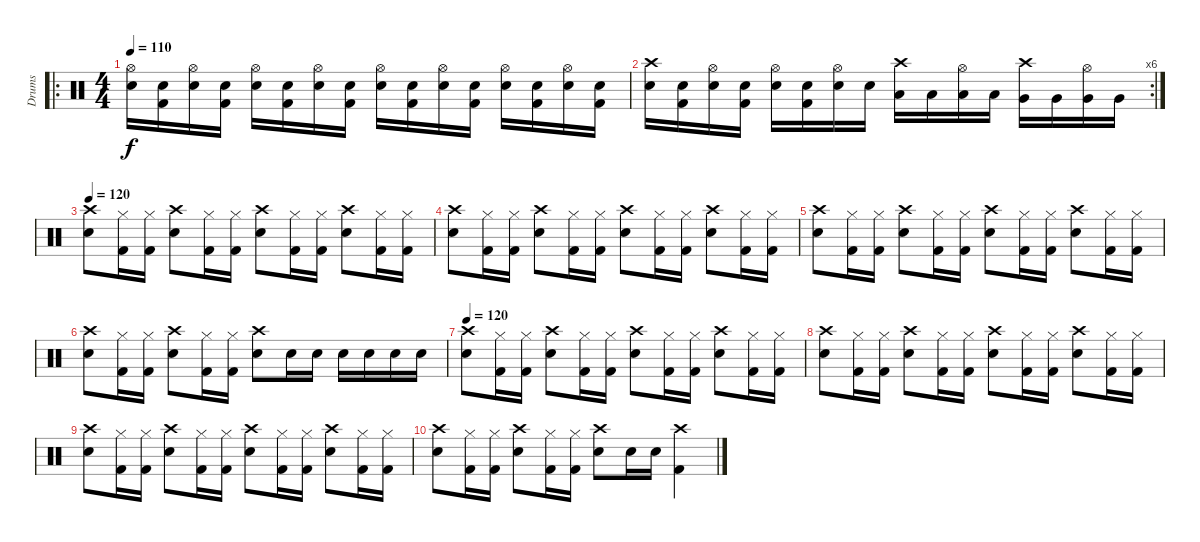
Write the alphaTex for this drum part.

\track ("Drums" "Drums") {instrument percussion}
\staff {score}
\articulation defaults
\ro
\ts (4 4)
\tempo 110
\clef neutral
\ks c
("Hi-Hat (open)" "Snare (hit) 2").16{dy f} ("Kick (hit) 2" "Snare (hit) 2").16 ("Hi-Hat (open)" "Snare (hit) 2").16 ("Kick (hit) 2" "Snare (hit) 2").16 ("Hi-Hat (open)" "Snare (hit) 2").16 ("Kick (hit) 2" "Snare (hit) 2").16 ("Hi-Hat (open)" "Snare (hit) 2").16 ("Kick (hit) 2" "Snare (hit) 2").16 ("Hi-Hat (open)" "Snare (hit) 2").16 ("Kick (hit) 2" "Snare (hit) 2").16 ("Hi-Hat (open)" "Snare (hit) 2").16 ("Kick (hit) 2" "Snare (hit) 2").16 ("Hi-Hat (open)" "Snare (hit) 2").16 ("Kick (hit) 2" "Snare (hit) 2").16 ("Hi-Hat (open)" "Snare (hit) 2").16 ("Kick (hit) 2" "Snare (hit) 2").16 |
\rc 6
("Crash high (hit)" "Snare (hit) 2").16 ("Kick (hit) 2" "Snare (hit) 2").16 ("Hi-Hat (open)" "Snare (hit) 2").16 ("Kick (hit) 2" "Snare (hit) 2").16 ("Hi-Hat (open)" "Snare (hit) 2").16 ("Kick (hit) 2" "Snare (hit) 2").16 ("Hi-Hat (open)" "Snare (hit) 2").16 "Snare (hit) 2".16 ("Crash high (hit)" "Low Tom (hit)").16 "Low Tom (hit)".16 ("Hi-Hat (open)" "Low Tom (hit)").16 "Low Tom (hit)".16 ("Crash high (hit)" "Very Low Tom (hit)").16 "Very Low Tom (hit)".16 ("Hi-Hat (open)" "Very Low Tom (hit)").16 "Very Low Tom (hit)".16 |
\tempo 120
("Crash high (hit)" "Snare (hit) 2").8 ("Hi-Hat (closed)" "Kick (hit) 2").16 ("Hi-Hat (closed)" "Kick (hit) 2").16 ("Crash high (hit)" "Snare (hit) 2").8 ("Hi-Hat (closed)" "Kick (hit) 2").16 ("Hi-Hat (closed)" "Kick (hit) 2").16 ("Crash high (hit)" "Snare (hit) 2").8 ("Hi-Hat (closed)" "Kick (hit) 2").16 ("Hi-Hat (closed)" "Kick (hit) 2").16 ("Crash high (hit)" "Snare (hit) 2").8 ("Hi-Hat (closed)" "Kick (hit) 2").16 ("Hi-Hat (closed)" "Kick (hit) 2").16 |
("Crash high (hit)" "Snare (hit) 2").8 ("Hi-Hat (closed)" "Kick (hit) 2").16 ("Hi-Hat (closed)" "Kick (hit) 2").16 ("Crash high (hit)" "Snare (hit) 2").8 ("Hi-Hat (closed)" "Kick (hit) 2").16 ("Hi-Hat (closed)" "Kick (hit) 2").16 ("Crash high (hit)" "Snare (hit) 2").8 ("Hi-Hat (closed)" "Kick (hit) 2").16 ("Hi-Hat (closed)" "Kick (hit) 2").16 ("Crash high (hit)" "Snare (hit) 2").8 ("Hi-Hat (closed)" "Kick (hit) 2").16 ("Hi-Hat (closed)" "Kick (hit) 2").16 |
("Crash high (hit)" "Snare (hit) 2").8 ("Hi-Hat (closed)" "Kick (hit) 2").16 ("Hi-Hat (closed)" "Kick (hit) 2").16 ("Crash high (hit)" "Snare (hit) 2").8 ("Hi-Hat (closed)" "Kick (hit) 2").16 ("Hi-Hat (closed)" "Kick (hit) 2").16 ("Crash high (hit)" "Snare (hit) 2").8 ("Hi-Hat (closed)" "Kick (hit) 2").16 ("Hi-Hat (closed)" "Kick (hit) 2").16 ("Crash high (hit)" "Snare (hit) 2").8 ("Hi-Hat (closed)" "Kick (hit) 2").16 ("Hi-Hat (closed)" "Kick (hit) 2").16 |
("Crash high (hit)" "Snare (hit) 2").8 ("Hi-Hat (closed)" "Kick (hit) 2").16 ("Hi-Hat (closed)" "Kick (hit) 2").16 ("Crash high (hit)" "Snare (hit) 2").8 ("Hi-Hat (closed)" "Kick (hit) 2").16 ("Hi-Hat (closed)" "Kick (hit) 2").16 ("Crash high (hit)" "Snare (hit) 2").8 "Snare (hit) 2".16 "Snare (hit) 2".16 "Snare (hit) 2".16 "Snare (hit) 2".16 "Snare (hit) 2".16 "Snare (hit) 2".16 |
\tempo 120
("Crash high (hit)" "Snare (hit) 2").8 ("Hi-Hat (closed)" "Kick (hit) 2").16 ("Hi-Hat (closed)" "Kick (hit) 2").16 ("Crash high (hit)" "Snare (hit) 2").8 ("Hi-Hat (closed)" "Kick (hit) 2").16 ("Hi-Hat (closed)" "Kick (hit) 2").16 ("Crash high (hit)" "Snare (hit) 2").8 ("Hi-Hat (closed)" "Kick (hit) 2").16 ("Hi-Hat (closed)" "Kick (hit) 2").16 ("Crash high (hit)" "Snare (hit) 2").8 ("Hi-Hat (closed)" "Kick (hit) 2").16 ("Hi-Hat (closed)" "Kick (hit) 2").16 |
("Crash high (hit)" "Snare (hit) 2").8 ("Hi-Hat (closed)" "Kick (hit) 2").16 ("Hi-Hat (closed)" "Kick (hit) 2").16 ("Crash high (hit)" "Snare (hit) 2").8 ("Hi-Hat (closed)" "Kick (hit) 2").16 ("Hi-Hat (closed)" "Kick (hit) 2").16 ("Crash high (hit)" "Snare (hit) 2").8 ("Hi-Hat (closed)" "Kick (hit) 2").16 ("Hi-Hat (closed)" "Kick (hit) 2").16 ("Crash high (hit)" "Snare (hit) 2").8 ("Hi-Hat (closed)" "Kick (hit) 2").16 ("Hi-Hat (closed)" "Kick (hit) 2").16 |
("Crash high (hit)" "Snare (hit) 2").8 ("Hi-Hat (closed)" "Kick (hit) 2").16 ("Hi-Hat (closed)" "Kick (hit) 2").16 ("Crash high (hit)" "Snare (hit) 2").8 ("Hi-Hat (closed)" "Kick (hit) 2").16 ("Hi-Hat (closed)" "Kick (hit) 2").16 ("Crash high (hit)" "Snare (hit) 2").8 ("Hi-Hat (closed)" "Kick (hit) 2").16 ("Hi-Hat (closed)" "Kick (hit) 2").16 ("Crash high (hit)" "Snare (hit) 2").8 ("Hi-Hat (closed)" "Kick (hit) 2").16 ("Hi-Hat (closed)" "Kick (hit) 2").16 |
("Crash high (hit)" "Snare (hit) 2").8 ("Hi-Hat (closed)" "Kick (hit) 2").16 ("Hi-Hat (closed)" "Kick (hit) 2").16 ("Crash high (hit)" "Snare (hit) 2").8 ("Hi-Hat (closed)" "Kick (hit) 2").16 ("Hi-Hat (closed)" "Kick (hit) 2").16 ("Crash high (hit)" "Snare (hit) 2").8 "Snare (hit) 2".16 "Snare (hit) 2".16 ("Crash high (hit)" "Kick (hit) 2").4
